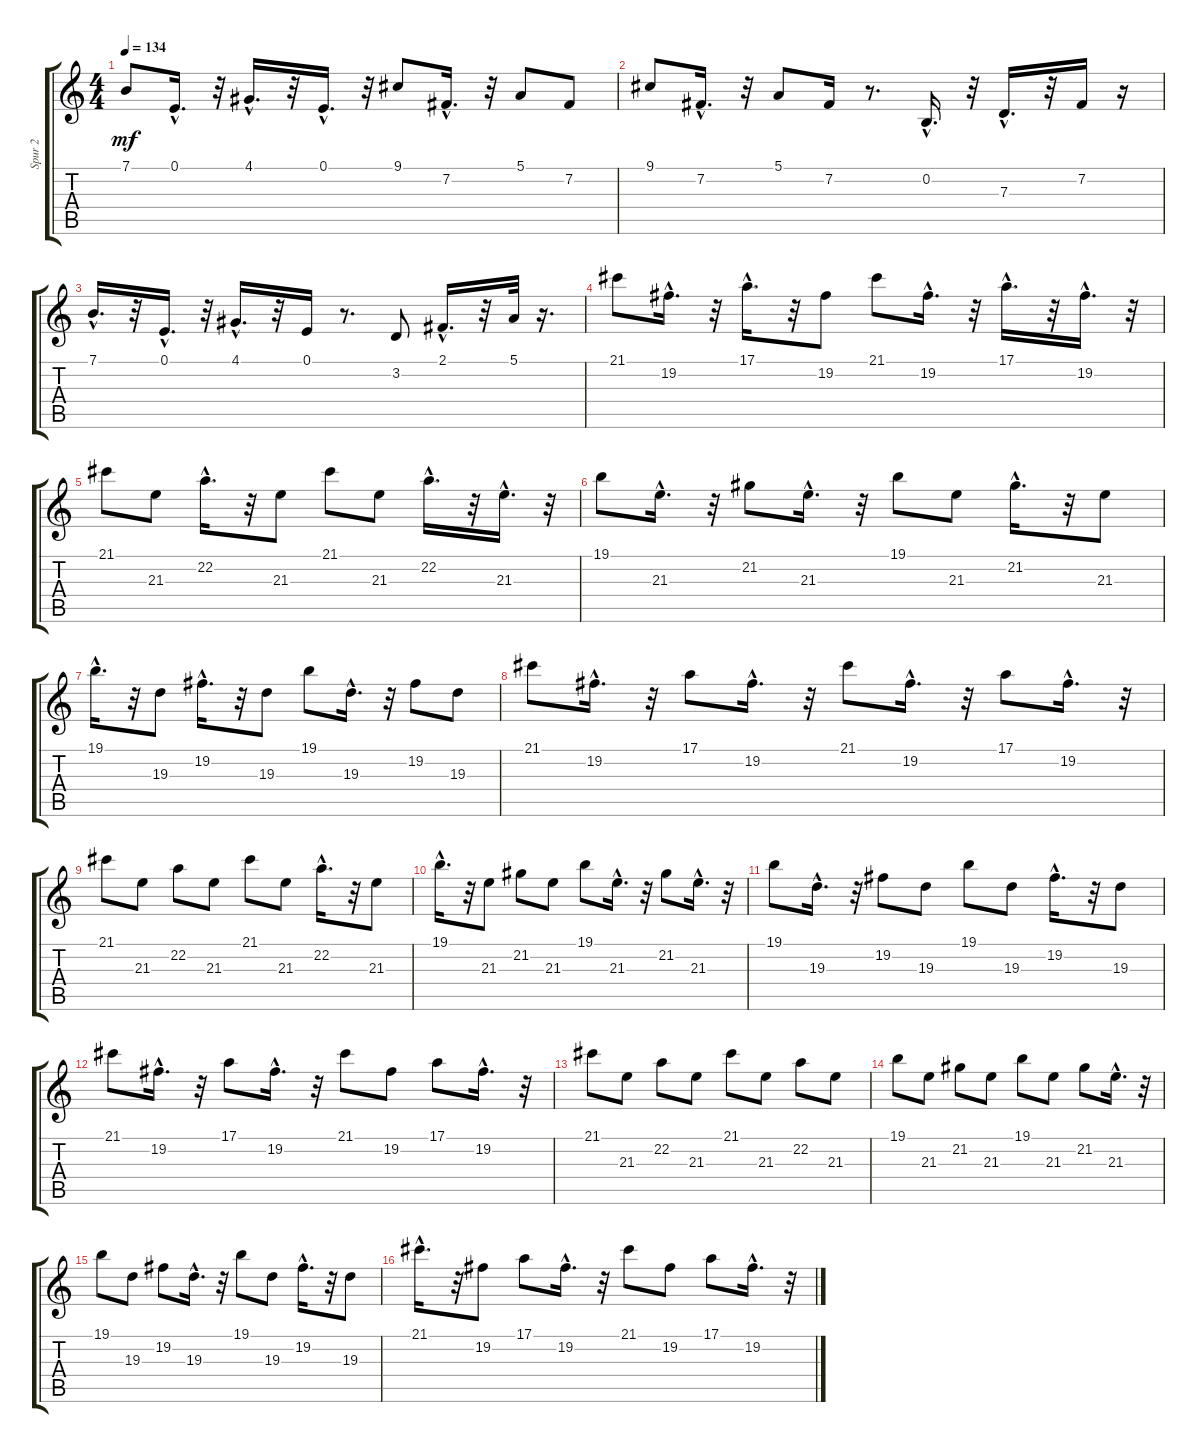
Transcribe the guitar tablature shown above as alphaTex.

\track ("Spur 2" "Spur 2") {instrument vibraphone}
\staff {score tabs}
\tuning (E4 B3 G3 D3 A2 E2) {hide}
\ts (4 4)
\tempo 134
\clef g2
\ks c
7.1.8{dy mf} 0.1{hac}.16{d} r.32 4.1{hac}.16{d} r.32 0.1{hac}.16{d} r.32 9.1.8 7.2{hac}.16{d} r.32 5.1.8 7.2.8 |
9.1.8 7.2{hac}.16{d} r.32 5.1.8 7.2.16 r.8{d} 0.2{hac}.16{d} r.32 7.3{hac}.16{d} r.32 7.2.16 r.16 |
7.1{hac}.16{d} r.32 0.1{hac}.16{d} r.32 4.1{hac}.16{d} r.32 0.1.16 r.8{d} 3.2.8 2.1{hac}.16{d} r.32 5.1.32 r.16{d} |
21.1.8 19.2{hac}.16{d} r.32 17.1{hac}.16{d} r.32 19.2.8 21.1.8 19.2{hac}.16{d} r.32 17.1{hac}.16{d} r.32 19.2{hac}.16{d} r.32 |
21.1.8 21.3.8 22.2{hac}.16{d} r.32 21.3.8 21.1.8 21.3.8 22.2{hac}.16{d} r.32 21.3{hac}.16{d} r.32 |
19.1.8 21.3{hac}.16{d} r.32 21.2.8 21.3{hac}.16{d} r.32 19.1.8 21.3.8 21.2{hac}.16{d} r.32 21.3.8 |
19.1{hac}.16{d} r.32 19.3.8 19.2{hac}.16{d} r.32 19.3.8 19.1.8 19.3{hac}.16{d} r.32 19.2.8 19.3.8 |
21.1.8 19.2{hac}.16{d} r.32 17.1.8 19.2{hac}.16{d} r.32 21.1.8 19.2{hac}.16{d} r.32 17.1.8 19.2{hac}.16{d} r.32 |
21.1.8 21.3.8 22.2.8 21.3.8 21.1.8 21.3.8 22.2{hac}.16{d} r.32 21.3.8 |
19.1{hac}.16{d} r.32 21.3.8 21.2.8 21.3.8 19.1.8 21.3{hac}.16{d} r.32 21.2.8 21.3{hac}.16{d} r.32 |
19.1.8 19.3{hac}.16{d} r.32 19.2.8 19.3.8 19.1.8 19.3.8 19.2{hac}.16{d} r.32 19.3.8 |
21.1.8 19.2{hac}.16{d} r.32 17.1.8 19.2{hac}.16{d} r.32 21.1.8 19.2.8 17.1.8 19.2{hac}.16{d} r.32 |
21.1.8 21.3.8 22.2.8 21.3.8 21.1.8 21.3.8 22.2.8 21.3.8 |
19.1.8 21.3.8 21.2.8 21.3.8 19.1.8 21.3.8 21.2.8 21.3{hac}.16{d} r.32 |
19.1.8 19.3.8 19.2.8 19.3{hac}.16{d} r.32 19.1.8 19.3.8 19.2{hac}.16{d} r.32 19.3.8 |
21.1{hac}.16{d} r.32 19.2.8 17.1.8 19.2{hac}.16{d} r.32 21.1.8 19.2.8 17.1.8 19.2{hac}.16{d} r.32
